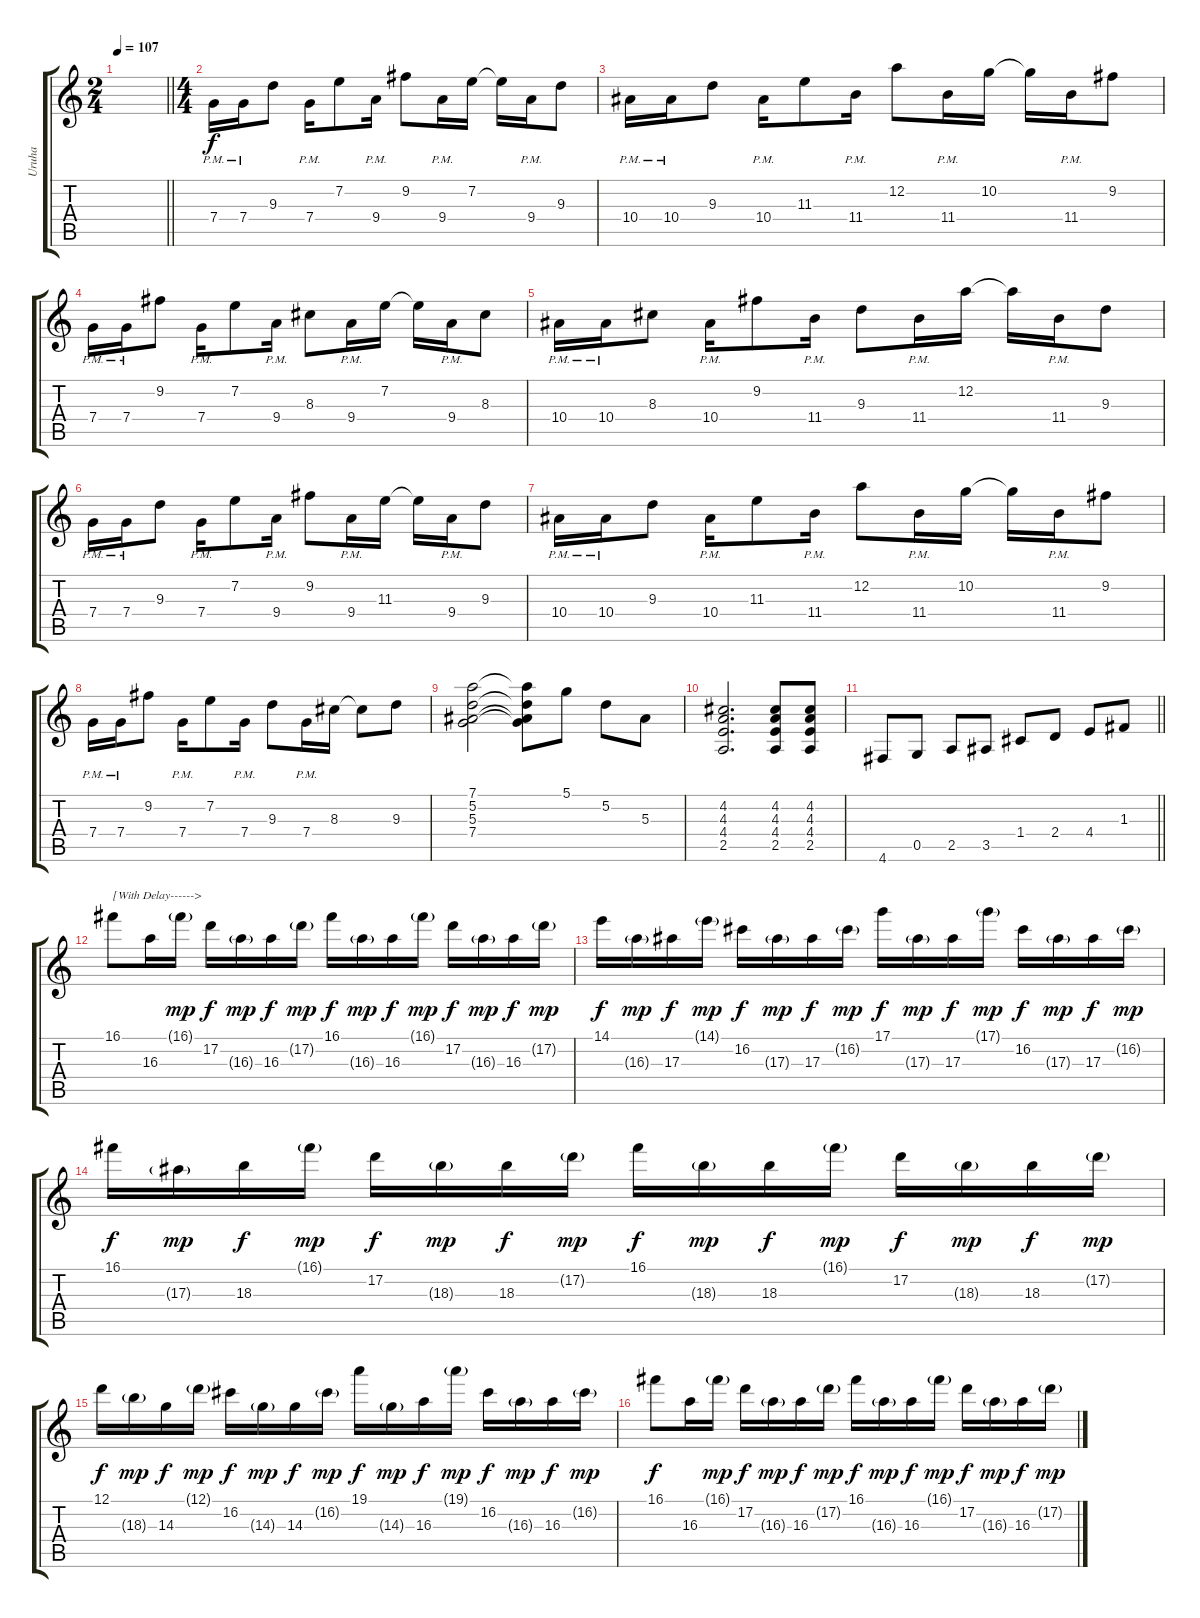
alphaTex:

\track ("Uruha" "Uruha") {instrument distortionguitar}
\staff {score tabs}
\tuning (D4 A3 F3 C3 G2 D2) {hide}
\ts (2 4)
\tempo 107
\clef g2
\barLineRight lightlight
\ks c
|
\ts (4 4)
7.4{pm}.16{volume 12 instrument distortionguitar} 7.4{pm}.16 9.3.8 7.4{pm}.16 7.2.8 9.4{pm}.16 9.2.8 9.4{pm}.16 7.2.16 7.2{t}.16 9.4{pm}.16 9.3.8 |
10.4{pm}.16 10.4{pm}.16 9.3.8 10.4{pm}.16 11.3.8 11.4{pm}.16 12.2.8 11.4{pm}.16 10.2.16 10.2{t}.16 11.4{pm}.16 9.2.8 |
7.4{pm}.16 7.4{pm}.16 9.2.8 7.4{pm}.16 7.2.8 9.4{pm}.16 8.3.8 9.4{pm}.16 7.2.16 7.2{t}.16 9.4{pm}.16 8.3.8 |
10.4{pm}.16 10.4{pm}.16 8.3.8 10.4{pm}.16 9.2.8 11.4{pm}.16 9.3.8 11.4{pm}.16 12.2.16 12.2{t}.16 11.4{pm}.16 9.3.8 |
7.4{pm}.16 7.4{pm}.16 9.3.8 7.4{pm}.16 7.2.8 9.4{pm}.16 9.2.8 9.4{pm}.16 11.3.16 11.3{t}.16 9.4{pm}.16 9.3.8 |
10.4{pm}.16 10.4{pm}.16 9.3.8 10.4{pm}.16 11.3.8 11.4{pm}.16 12.2.8 11.4{pm}.16 10.2.16 10.2{t}.16 11.4{pm}.16 9.2.8 |
7.4{pm}.16 7.4{pm}.16 9.2.8 7.4{pm}.16 7.2.8 7.4{pm}.16 9.3.8 7.4{pm}.16 8.3.16 8.3{t}.8 9.3.8 |
(7.1 5.2 5.3 7.4).2 (7.1{t} 5.2{t} 5.3{t} 7.4{t}).8 5.1.8 5.2.8 5.3.8 |
(4.2 4.3 4.4 2.5).2{d} (4.2 4.3 4.4 2.5).8 (4.2 4.3 4.4 2.5).8 |
\barLineRight lightlight
4.6.8 0.5.8 2.5.8 3.5.8 1.4.8 2.4.8 4.4.8 1.3.8 |
16.1.8{txt "[With Delay------>"} 16.3.16 16.1{g}.16{dy mp} 17.2.16{dy f} 16.3{g}.16{dy mp} 16.3.16{dy f} 17.2{g}.16{dy mp} 16.1.16{dy f} 16.3{g}.16{dy mp} 16.3.16{dy f} 16.1{g}.16{dy mp} 17.2.16{dy f} 16.3{g}.16{dy mp} 16.3.16{dy f} 17.2{g}.16{dy mp} |
14.1.16{dy f} 16.3{g}.16{dy mp} 17.3.16{dy f} 14.1{g}.16{dy mp} 16.2.16{dy f} 17.3{g}.16{dy mp} 17.3.16{dy f} 16.2{g}.16{dy mp} 17.1.16{dy f} 17.3{g}.16{dy mp} 17.3.16{dy f} 17.1{g}.16{dy mp} 16.2.16{dy f} 17.3{g}.16{dy mp} 17.3.16{dy f} 16.2{g}.16{dy mp} |
16.1.16{dy f} 17.3{g}.16{dy mp} 18.3.16{dy f} 16.1{g}.16{dy mp} 17.2.16{dy f} 18.3{g}.16{dy mp} 18.3.16{dy f} 17.2{g}.16{dy mp} 16.1.16{dy f} 18.3{g}.16{dy mp} 18.3.16{dy f} 16.1{g}.16{dy mp} 17.2.16{dy f} 18.3{g}.16{dy mp} 18.3.16{dy f} 17.2{g}.16{dy mp} |
12.1.16{dy f} 18.3{g}.16{dy mp} 14.3.16{dy f} 12.1{g}.16{dy mp} 16.2.16{dy f} 14.3{g}.16{dy mp} 14.3.16{dy f} 16.2{g}.16{dy mp} 19.1.16{dy f} 14.3{g}.16{dy mp} 16.3.16{dy f} 19.1{g}.16{dy mp} 16.2.16{dy f} 16.3{g}.16{dy mp} 16.3.16{dy f} 16.2{g}.16{dy mp} |
16.1.8{dy f} 16.3.16 16.1{g}.16{dy mp} 17.2.16{dy f} 16.3{g}.16{dy mp} 16.3.16{dy f} 17.2{g}.16{dy mp} 16.1.16{dy f} 16.3{g}.16{dy mp} 16.3.16{dy f} 16.1{g}.16{dy mp} 17.2.16{dy f} 16.3{g}.16{dy mp} 16.3.16{dy f} 17.2{g}.16{dy mp}
